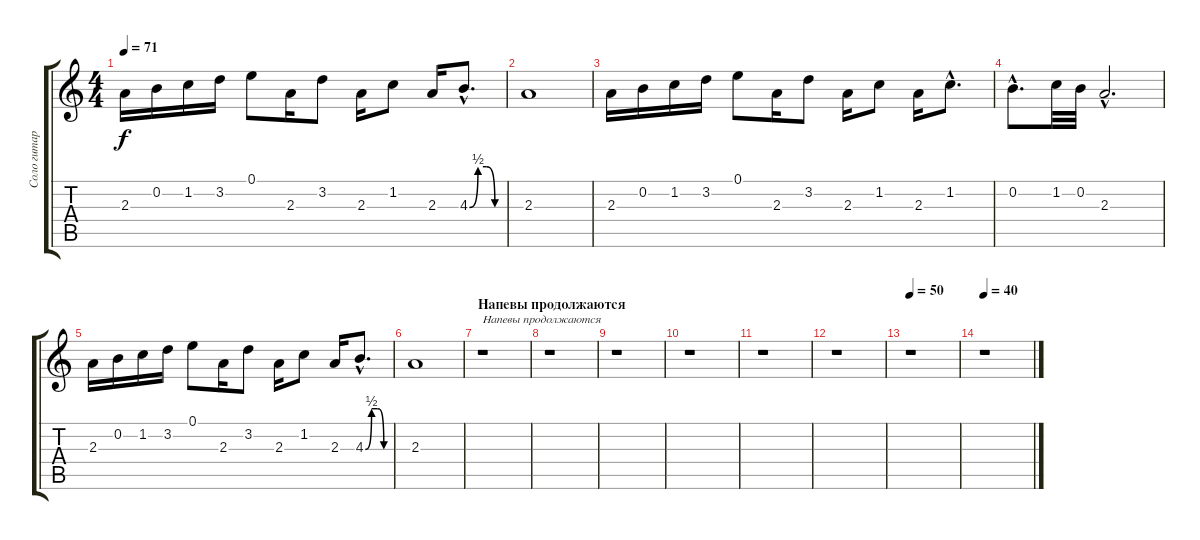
\track ("Соло гитара (clean)" "Соло гитар") {instrument acousticguitarnylon}
\staff {score tabs}
\tuning (E4 B3 G3 D3 A2 E2) {hide}
\ts (4 4)
\tempo 71
\clef g2
\ks c
2.3.16{dy f} 0.2.16 1.2.16 3.2.16 0.1.8 2.3.16 3.2.8 2.3.16 1.2.8 2.3.16 4.3{be (custom 0 0 15 2 30 2 45 0 60 0) hac}.8{d} |
2.3.1 |
2.3.16 0.2.16 1.2.16 3.2.16 0.1.8 2.3.16 3.2.8 2.3.16 1.2.8 2.3.16 1.2{hac}.8{d} |
0.2{hac}.8{d} 1.2.32 0.2.32 2.3{hac}.2{d} |
2.3.16 0.2.16 1.2.16 3.2.16 0.1.8 2.3.16 3.2.8 2.3.16 1.2.8 2.3.16 4.3{be (custom 0 0 15 2 30 2 45 0 60 0) hac}.8{d} |
2.3.1 |
\section ("" "Напевы продолжаются")
r.1{txt "Напевы продолжаются"} |
r.1 |
r.1 |
r.1 |
r.1 |
r.1 |
\tempo 50
r.1 |
\tempo 40
r.1
